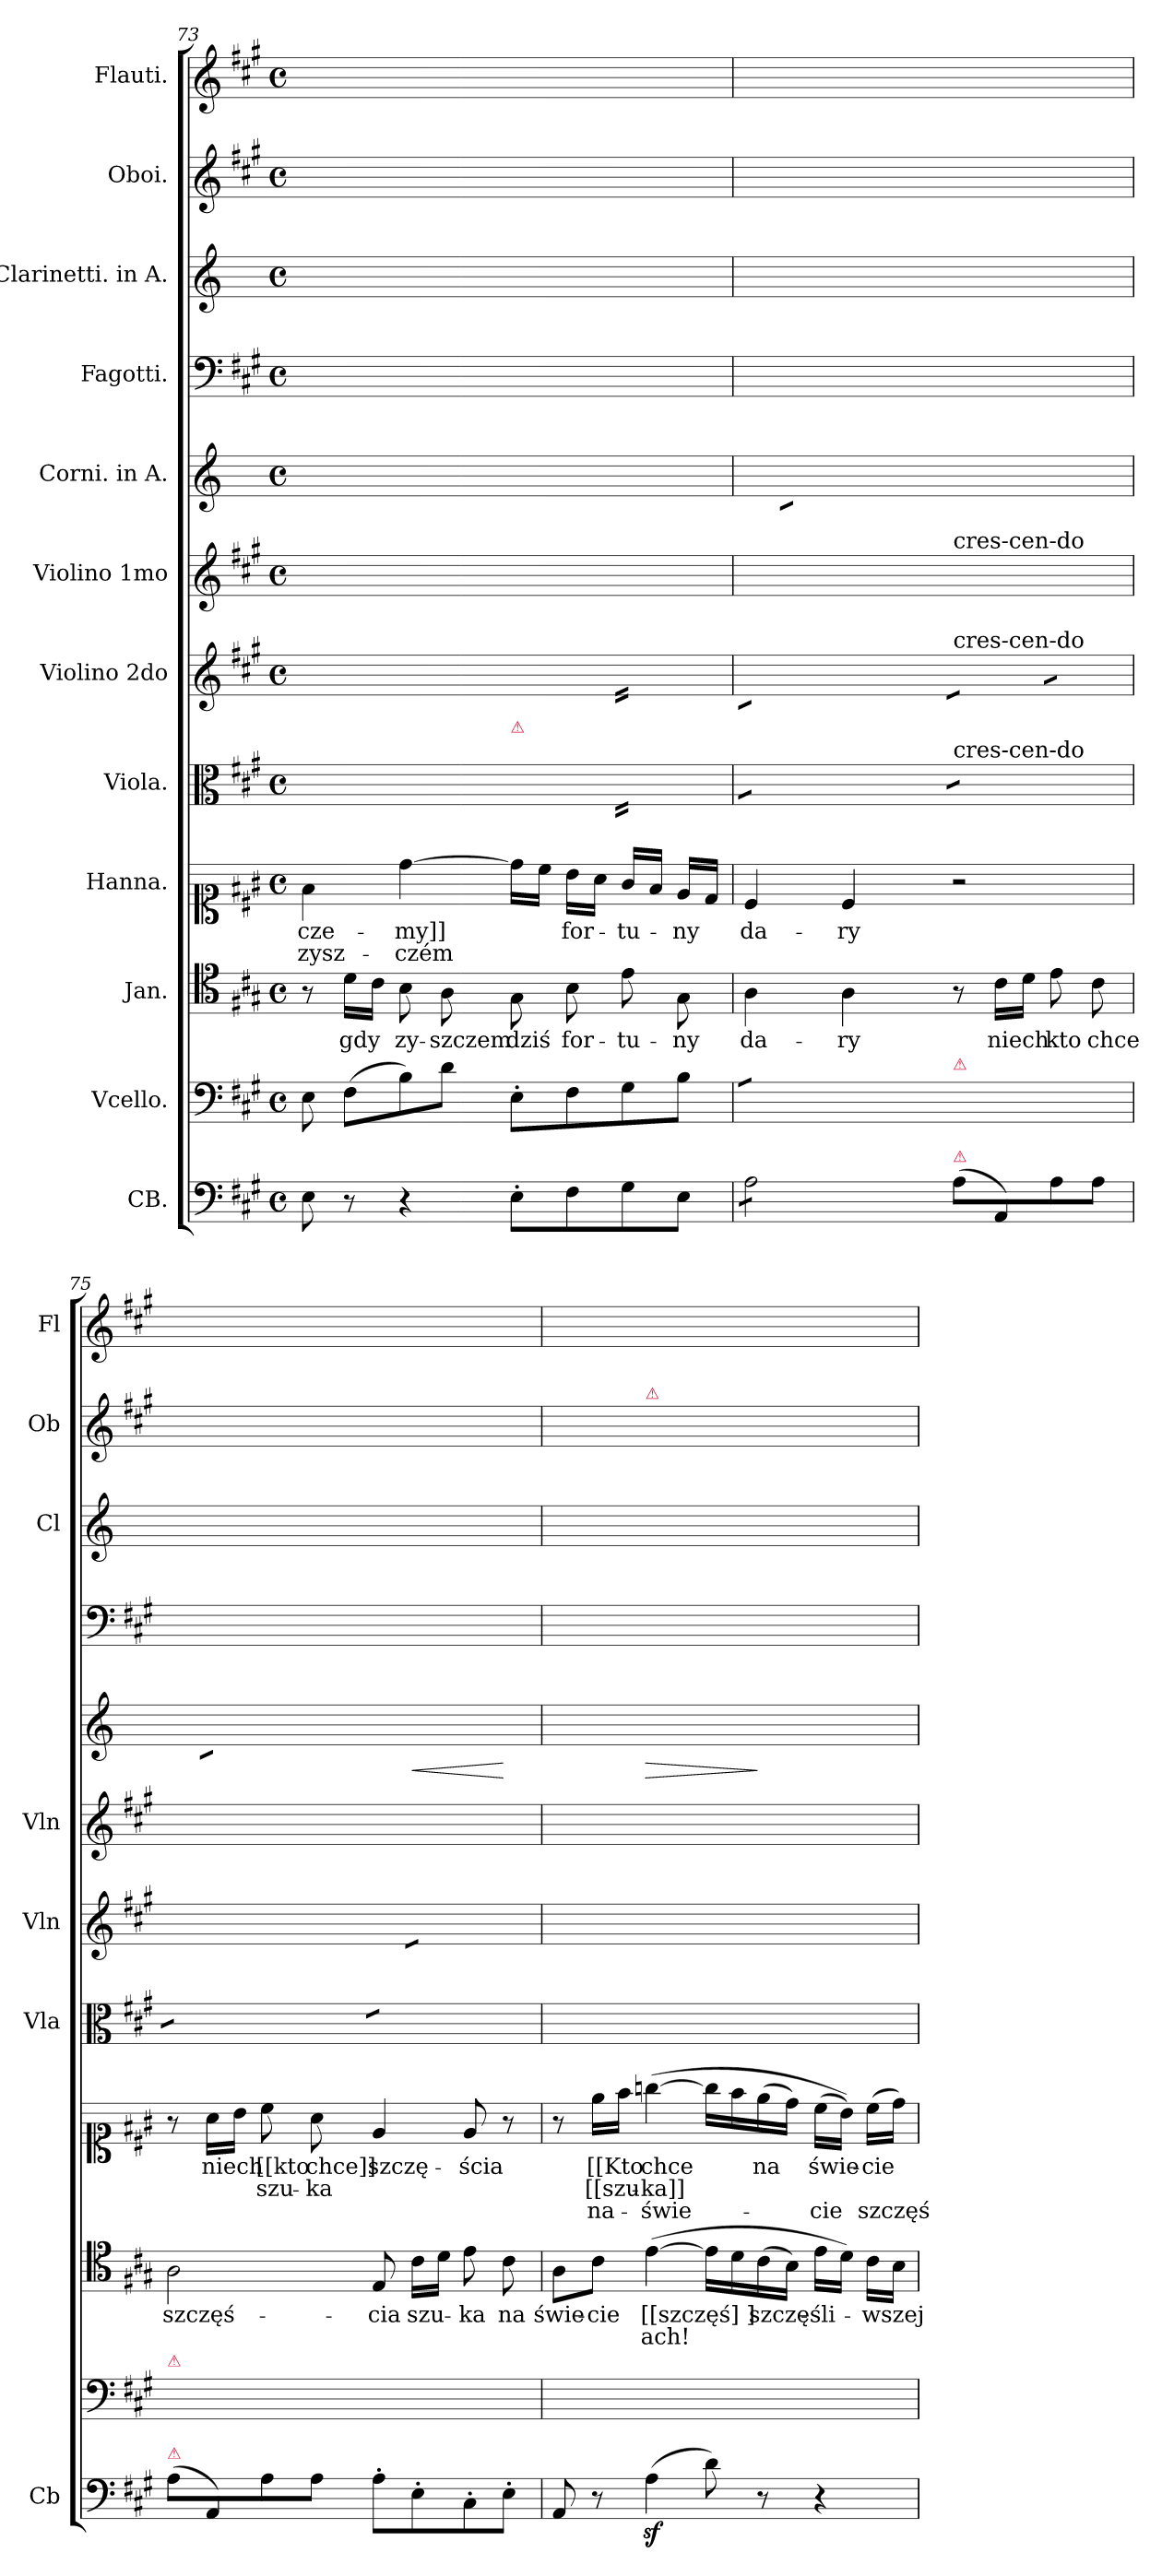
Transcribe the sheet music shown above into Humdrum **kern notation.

**kern	**kern	**kern	**text	**text	**kern	**text	**text	**text	**kern	**kern	**kern	**kern	**dynam	**kern	**kern	**kern	**kern
*part12	*part11	*part10	*part10	*part10	*part9	*part9	*part9	*part9	*part8	*part7	*part6	*part5	*part5	*part4	*part3	*part2	*part1
*staff12	*staff11	*staff10	*staff10	*staff10	*staff9	*staff9	*staff9	*staff9	*staff8	*staff7	*staff6	*staff5	*staff5	*staff4	*staff3	*staff2	*staff1
*I"CB.	*I"Vcello.	*I"Jan.	*	*	*I"Hanna.	*	*	*	*I"Viola.	*I"Violino 2do	*I"Violino 1mo	*I"Corni. in A.	*	*I"Fagotti.	*I"Clarinetti. in A.	*I"Oboi.	*I"Flauti.
*I'Cb	*	*	*	*	*	*	*	*	*I'Vla	*I'Vln	*I'Vln	*	*	*	*I'Cl	*I'Ob	*I'Fl
*clefF4	*clefF4	*clefC4	*	*	*clefC1	*	*	*	*clefC3	*clefG2	*clefG2	*clefG2	*	*clefF4	*clefG2	*clefG2	*clefG2
*ITrd8c12	*	*	*	*	*	*	*	*	*	*	*	*ITrd2c3	*	*	*ITrd2c3	*	*
*k[f#c#g#]	*k[f#c#g#]	*k[f#c#g#]	*	*	*k[f#c#g#]	*	*	*	*k[f#c#g#]	*k[f#c#g#]	*k[f#c#g#]	*k[f#c#g#]	*	*k[f#c#g#]	*k[f#c#g#]	*k[f#c#g#]	*k[f#c#g#]
*M4/4	*M4/4	*M4/4	*	*	*M4/4	*	*	*	*M4/4	*M4/4	*M4/4	*M4/4	*	*M4/4	*M4/4	*M4/4	*M4/4
*met(c)	*met(c)	*met(c)	*	*	*met(c)	*	*	*	*met(c)	*met(c)	*met(c)	*met(c)	*	*met(c)	*met(c)	*met(c)	*met(c)
=73	=73	=73	=73	=73	=73	=73	=73	=73	=73	=73	=73	=73	=73	=73	=73	=73	=73
8EE\	8E\	8r	.	.	4f#\	-cze-	zysz-	.	8d'\yy	8A'/yy	8f#/yy	8Eyy]/ 8eyy]/	.	1ryy	8ryy	1ryy	8ryy
8r	(8F#\L	16d\LL	gdy	.	.	.	.	.	8d\Lyy	8f#/Lyy	8dd\Lyy	8ryy	.	.	16d/LLyy	.	16dd\LLyy
.	.	16c#\JJ	.	.	.	.	.	.	.	.	.	.	.	.	16e/JJyy	.	16ee\JJyy
4r	8B\)	8B\	zy-	.	[4dd\	-my]]	-czém	.	8B\yy	8d/yy	8f#\yy	4ryy	.	.	8f#/Lyy	.	8ff#\Lyy
.	8d\J	8A\	-szczem	.	.	.	.	.	8B\Jyy	8d/Jyy	8b\Jyy	.	.	.	8d'/Jyy	.	8dd\Jyy
!	!	!	!	!	!	!	!	!	!LO:TX:a:color=crimson:t=⚠	!	!	!	!	!	!	!	!
8EE'\L	8E'\L	8G#\	dziś	.	16dd\LL]	.	.	.	16e\LLyy	16B/LLyy	8g#\Lyy	2ryy	.	.	8B'/yy	.	8b\yy
.	.	.	.	.	16cc#\JJ	.	.	.	16E/yy	16e/yy	.	.	.	.	.	.	.
8FF#\	8F#\	8B\	for-	.	16b\LL	for-	.	.	16E/yy	16e/yy	8a\yy	.	.	.	8ryy	.	8ryy
.	.	.	.	.	16a\JJ	.	.	.	16E/JJyy	16e/JJyy	.	.	.	.	.	.	.
*	*	*	*	*	*	*	*	*	*tremolo	*	*	*	*	*	*	*	*
*	*	*	*	*	*	*	*	*	*	*tremolo	*	*	*	*	*	*	*
8GG#\	8G#\	8e\	-tu-	.	16g#/LL	-tu-	.	.	16E/yyLL	16e/yyLL	8b\yy	.	.	.	4ryy	.	4ryy
.	.	.	.	.	16f#/JJ	.	.	.	16E/yy	16e/yy	.	.	.	.	.	.	.
8EE\J	8B\J	8G#\	-ny	.	16e/LL	-ny	.	.	16E/yy	16e/yy	8dd\Jyy	.	.	.	.	.	.
.	.	.	.	.	16d/JJ	.	.	.	16E/yyJJ	16e/yyJJ	.	.	.	.	.	.	.
=74	=74	=74	=74	=74	=74	=74	=74	=74	=74	=74	=74	=74	=74	=74	=74	=74	=74
!	!LO:TX:a:i:t=colCB.	!	!	!	!	!	!	!	!	!	!	!	!	!	!	!	!
*tremolo	*	*	*	*	*	*	*	*	*	*	*	*	*	*	*	*	*
*	*tremolo	*	*	*	*	*	*	*	*	*	*	*	*	*	*	*	*
8AA\L	8A\yyL	4A\	da-	.	4c#/	da-	.	.	8A/yyL	8c#/yyL	8c#/Lyy	8ryy	.	2ryy	8ryy	1ryy	8ryy
*	*	*	*	*	*	*	*	*	*	*	*	*tremolo	*	*	*	*	*
8AA\	8A\yy	.	.	.	.	.	.	.	8A/yy	8c#/yy	8c#/yy	8Ayy/ 8c#yy/L	.	.	16a/LLyy	.	16aa\LLyy
.	.	.	.	.	.	.	.	.	.	.	.	.	.	.	16b/JJyy	.	16bb\JJyy
8AA\	8A\yy	4A\	-ry	.	4c#/	-ry	.	.	8A/yy	8c#/yy	8e/yy	8Ayy/ 8c#yy/	.	.	16cc#/LLyy	.	16ccc#\LLyy
.	.	.	.	.	.	.	.	.	.	.	.	.	.	.	16a/yy	.	16aa\yy
8AA\J	8A\yyJ	.	.	.	.	.	.	.	8A/yyJ	8c#/yyJ	8a/Jyy	8Ayy/ 8c#yy/J	.	.	16e/yy	.	16ee\yy
*	*	*	*	*	*	*	*	*	*	*	*	*Xtremolo	*	*	*	*	*
*	*Xtremolo	*	*	*	*	*	*	*	*	*	*	*	*	*	*	*	*
*Xtremolo	*	*	*	*	*	*	*	*	*	*	*	*	*	*	*	*	*
.	.	.	.	.	.	.	.	.	.	.	.	.	.	.	16c#/JJyy	.	16cc#\JJyy
!	!	!	!	!	!	!	!	!	!	!	!LO:TX:t=cres-cen-do	!	!	!	!	!	!
!	!	!	!	!	!	!	!	!	!	!LO:TX:t=cres-cen-do	!	!	!	!	!	!	!
!	!	!	!	!	!	!	!	!	!LO:TX:t=cres-cen-do	!	!	!	!	!	!	!	!
!	!LO:TX:a:color=crimson:t=⚠	!	!	!	!	!	!	!	!	!	!	!	!	!	!	!	!
!LO:TX:a:color=crimson:t=⚠	!	!	!	!	!	!	!	!	!	!	!	!	!	!	!	!	!
(8AA\L	8A\Lyy	8r	.	.	2r	.	.	.	8c#\yyL	8e/yyL	8cc#\yy	8Ayy/ 8c#yy/	.	8ryy	8A/yy	.	8a\yy
8AAA/)	8AA/yy	16c#\LL	niech	.	.	.	.	.	8c#\yy	8e/yyJ	16cc#\LLyy	8ryy	.	16c#\LLyy	8ryy	.	8ryy
.	.	16d\JJ	.	.	.	.	.	.	.	.	16dd\JJyy	.	.	16d\JJyy	.	.	.
8AA\	8A\yy	8e\	kto	.	.	.	.	.	8c#\yy	8a/yyL	8ee\Lyy	4ryy	.	8e\Lyy	4ryy	.	4ryy
8AA\J	8A\Jyy	8c#\	chce	.	.	.	.	.	8c#\yyJ	8a/yyJ	8cc#\Jyy	.	.	8c#\Jyy	.	.	.
*	*	*	*	*	*	*	*	*	*	*Xtremolo	*	*	*	*	*	*	*
=75	=75	=75	=75	=75	=75	=75	=75	=75	=75	=75	=75	=75	=75	=75	=75	=75	=75
!	!LO:TX:a:color=crimson:t=⚠	!	!	!	!	!	!	!	!	!	!	!	!	!	!	!	!
!LO:TX:a:color=crimson:t=⚠	!	!	!	!	!	!	!	!	!	!	!	!	!	!	!	!	!
(8AA\L	8A\Lyy	2A\	szczęś-	.	8r	.	.	.	8c#yy\ 8eyy\L	8cc#/Lyy	8a/Lyy	8ryy	.	2A\yy	8ryy	1ryy	8ryy
*	*	*	*	*	*	*	*	*	*	*	*	*tremolo	*	*	*	*	*
8AAA/)	8AA/yy	.	.	.	16a\LL	niech	.	.	8c#yy\ 8eyy\	8a/yy	8e/yy	8Ayy/ 8c#yy/L	.	.	16a\LLyy	.	16aa\LLyy
.	.	.	.	.	16b\JJ	.	.	.	.	.	.	.	.	.	16b\JJyy	.	16bb\JJyy
8AA\	8A\yy	.	.	.	8cc#\	[[kto	szu-	.	8c#yy\ 8eyy\	8e/yy	8c#/yy	8Ayy/ 8c#yy/	.	.	8cc#\Lyy	.	8ccc#\Lyy
8AA\J	8A\Jyy	.	.	.	8a\	chce]]	-ka	.	8c#yy\ 8eyy\J	8a/Jyy	8e/Jyy	8Ayy/ 8c#yy/J	.	.	8a\Jyy	.	8aa\Jyy
*	*	*	*	*	*	*	*	*	*	*	*	*Xtremolo	*	*	*	*	*
8AA'\L	8A'\Lyy	8E/	-cia	.	4e/	szczę-	.	.	8eyy\ 8ayy\L	8cc#\yy	8a\yy	8Ayy/ 8c#yy/L	.	8ryy	8e/yy	.	8ee\yy
!	!	!	!	!	!	!	!	!	!	!	!	!	!LO:HP:b	!	!	!	!
*	*	*	*	*	*	*	*	*	*	*tremolo	*	*	*	*	*	*	*
8EE'\	8E'\yy	16c#\LL	szu-	.	.	.	.	.	8eyy\ 8ayy\	8eyy\ 8cc#yy\L	16cc#\LLyy	8c#yy/ 8eyy/	<	16c#\LLyy	8ryy	.	8ryy
.	.	16d\JJ	.	.	.	.	.	.	.	.	16dd\JJyy	.	.	16d\JJyy	.	.	.
8CC#'\	8C#'\yy	8e\	-ka	.	8e/	-ścia	.	.	8eyy\ 8ayy\	8eyy\ 8cc#yy\	8ee\Lyy	8c#yy/ 8eyy/	.	8e\Lyy	4ryy	.	4ryy
8EE'\J	8E'\Jyy	8c#\	na	.	8r	.	.	.	8eyy\ 8ayy\J	8eyy\ 8cc#yy\J	8cc#\Jyy	8c#yy/ 8eyy/J	[	8c#\Jyy	.	.	.
*	*	*	*	*	*	*	*	*	*	*Xtremolo	*	*	*	*	*	*	*
*	*	*	*	*	*	*	*	*	*Xtremolo	*	*	*	*	*	*	*	*
=76	=76	=76	=76	=76	=76	=76	=76	=76	=76	=76	=76	=76	=76	=76	=76	=76	=76
8AAA/	8AA/yy	8A\L	świe-	.	8r	.	.	.	8cc#\yy	8e/yy	8a/yy	8c#yy/ 8eyy/	.	8A\yy	4ryy	4ryy	4ryy
8r	8ryy	8c#\J	-cie	.	16ee\LL	[[Kto	[[szu-	na-	8ryy	8ryy	8ryy	8ryy	.	8ryy	.	.	.
.	.	.	.	.	16ff#\JJ	.	.	.	.	.	.	.	.	.	.	.	.
!	!	!	!	!	!	!	!	!	!	!	!	!	!	!	!	!LO:TX:a:color=crimson:t=⚠	!
!	!	!	!	!	!	!	!	!	!	!	!	!	!LO:HP:b	!	!	!	!
(4AAz\	4A\yy	([4e\	[[szczęś]]	ach!	([4ggn\	chce	-ka]]	-świe-	[4Ayy\ 4eyy\	4eyy\ 4cc#yy\	4ayy\ 4ggnyy\	4.Ayy/ 4.ayy/	>	4Ayy\ 4c#yy\	4eeyy\ 4ggnyy\	4gnyy\ 4eeyy\	4ggnyy\ 4eeeyy\
8D\)	8d\yy	16e\LL]	.	.	16gg\LL]	.	.	.	8Ayy]\ 8f#yy\	8dyy\ 8ddyy\	8ayy\ 8ff#yy\	.	.	8Dyy\ 8dyy\	8ddyy\ 8ff#yy\	8f#yy\ 8ddyy\	8ff#yy\ 8dddyy\
.	.	16d\	.	.	16ff#\	.	.	.	.	.	.	.	.	.	.	.	.
8r	8ryy	(16c#\	szczę-	.	(16ee\	na	.	.	8ryy	8ryy	8ryy	8ryy	]	8ryy	8ryy	8ryy	8ryy
.	.	16B\JJ)	.	.	16dd\JJ)	.	.	.	.	.	.	.	.	.	.	.	.
4r	4ryy	16e\LL	-śli-	.	(16cc#\LL	świe-	.	-cie	4ryy	4ryy	4ryy	4ryy	.	4ryy	4ryy	4ryy	4ryy
.	.	16d\JJ)	.	.	16b\JJ))	.	.	.	.	.	.	.	.	.	.	.	.
.	.	16c#\LL	-wszej	.	(16cc#\LL	-cie	.	szczęś-	.	.	.	.	.	.	.	.	.
.	.	16B\JJ	.	.	16dd\JJ)	.	.	.	.	.	.	.	.	.	.	.	.
=	=	=	=	=	=	=	=	=	=	=	=	=	=	=	=	=	=
*-	*-	*-	*-	*-	*-	*-	*-	*-	*-	*-	*-	*-	*-	*-	*-	*-	*-
